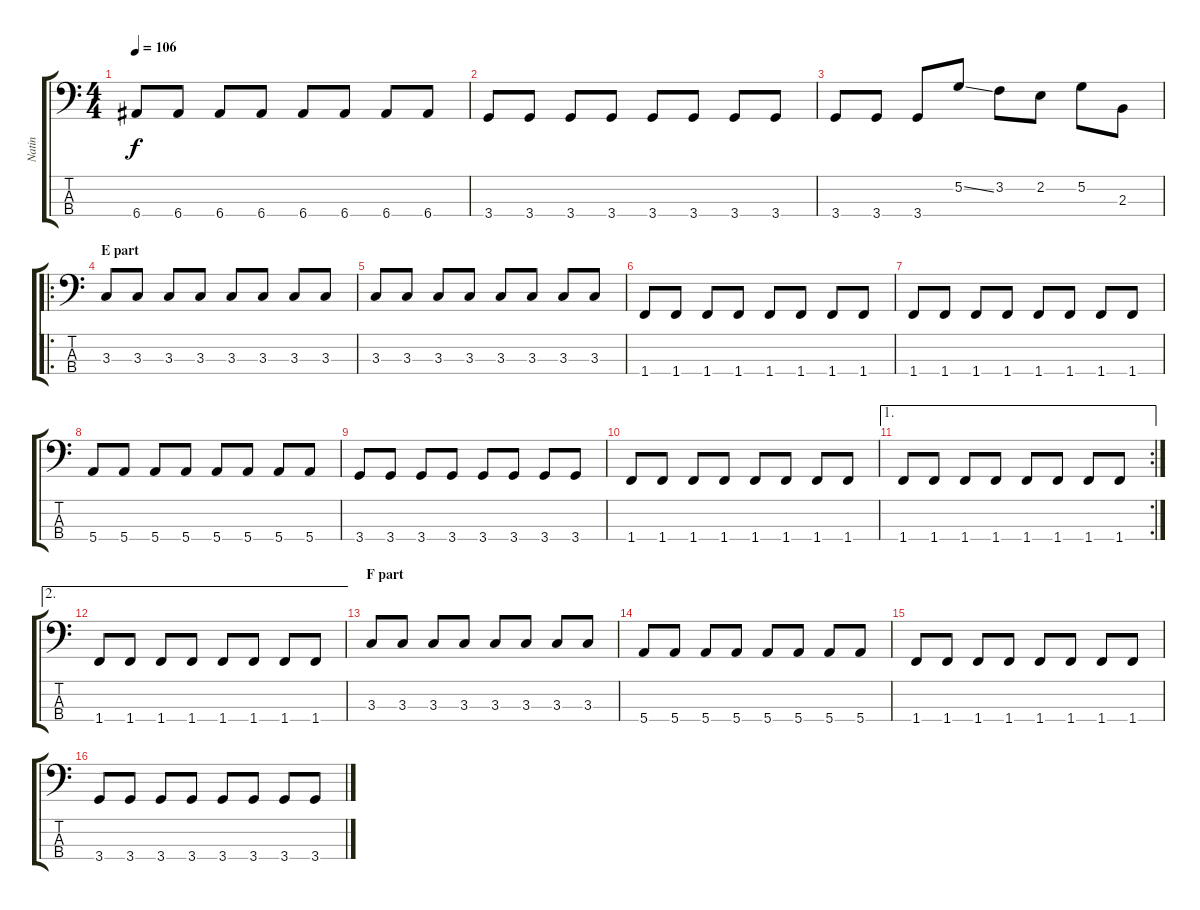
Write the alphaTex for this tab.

\track ("Natin" "Natin") {instrument electricbasspick}
\staff {score tabs}
\tuning (G2 D2 A1 E1) {hide}
\ts (4 4)
\tempo 106
\clef f4
\ks c
6.4.8{dy f} 6.4.8 6.4.8 6.4.8 6.4.8 6.4.8 6.4.8 6.4.8 |
3.4.8 3.4.8 3.4.8 3.4.8 3.4.8 3.4.8 3.4.8 3.4.8 |
3.4.8 3.4.8 3.4.8 5.2{ss}.8 3.2.8 2.2.8 5.2.8 2.3.8 |
\ro
\section ("" "E part")
3.3.8 3.3.8 3.3.8 3.3.8 3.3.8 3.3.8 3.3.8 3.3.8 |
3.3.8 3.3.8 3.3.8 3.3.8 3.3.8 3.3.8 3.3.8 3.3.8 |
1.4.8 1.4.8 1.4.8 1.4.8 1.4.8 1.4.8 1.4.8 1.4.8 |
1.4.8 1.4.8 1.4.8 1.4.8 1.4.8 1.4.8 1.4.8 1.4.8 |
5.4.8 5.4.8 5.4.8 5.4.8 5.4.8 5.4.8 5.4.8 5.4.8 |
3.4.8 3.4.8 3.4.8 3.4.8 3.4.8 3.4.8 3.4.8 3.4.8 |
1.4.8 1.4.8 1.4.8 1.4.8 1.4.8 1.4.8 1.4.8 1.4.8 |
\ae 1
\rc 2
1.4.8 1.4.8 1.4.8 1.4.8 1.4.8 1.4.8 1.4.8 1.4.8 |
\ae 2
1.4.8 1.4.8 1.4.8 1.4.8 1.4.8 1.4.8 1.4.8 1.4.8 |
\section ("" "F part")
3.3.8 3.3.8 3.3.8 3.3.8 3.3.8 3.3.8 3.3.8 3.3.8 |
5.4.8 5.4.8 5.4.8 5.4.8 5.4.8 5.4.8 5.4.8 5.4.8 |
1.4.8 1.4.8 1.4.8 1.4.8 1.4.8 1.4.8 1.4.8 1.4.8 |
3.4.8 3.4.8 3.4.8 3.4.8 3.4.8 3.4.8 3.4.8 3.4.8
